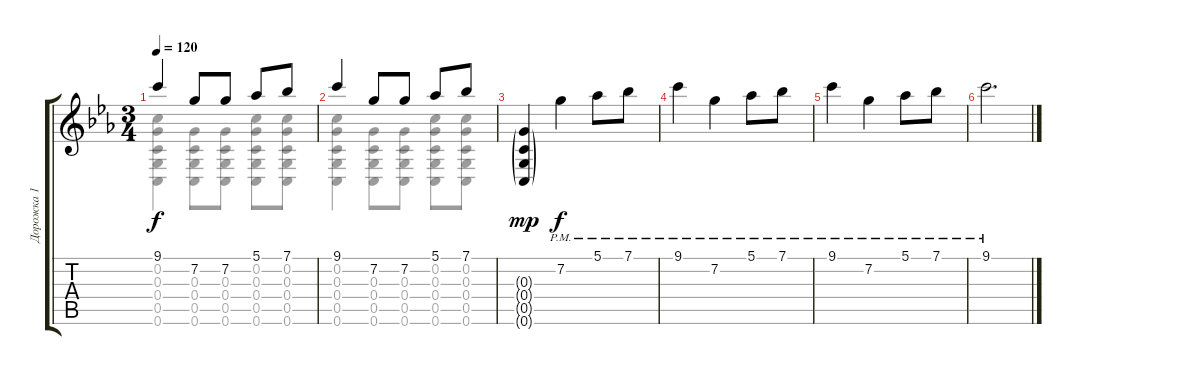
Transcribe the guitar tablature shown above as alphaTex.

\track ("Дорожка 1" "Дорожка 1") {instrument acousticguitarsteel}
\staff {score tabs}
\tuning (Eb4 C4 G3 C3 G2 C2) {hide}
\voice
\ts (3 4)
\tempo 120
\clef g2
\ks cminor
9.1.4{dy f} 7.2.8 7.2.8 5.1.8 7.1.8 |
9.1.4 7.2.8 7.2.8 5.1.8 7.1.8 |
(0.3{g} 0.4{g} 0.5{g} 0.6{g}).4{dy mp} 7.2{pm}.4{dy f} 5.1{pm}.8 7.1{pm}.8 |
9.1{pm}.4 7.2{pm}.4 5.1{pm}.8 7.1{pm}.8 |
9.1{pm}.4 7.2{pm}.4 5.1{pm}.8 7.1{pm}.8 |
9.1{pm}.2{d}
\voice
\clef g2
\ottava regular
\simile none
\ks cminor
(0.2 0.3 0.4 0.5 0.6).4{dy f} (0.3 0.4 0.5 0.6).8 (0.3 0.4 0.5 0.6).8 (0.2 0.3 0.4 0.5 0.6).8 (0.2 0.3 0.4 0.5 0.6).8 |
(0.2 0.3 0.4 0.5 0.6).4 (0.3 0.4 0.5 0.6).8 (0.3 0.4 0.5 0.6).8 (0.2 0.3 0.4 0.5 0.6).8 (0.2 0.3 0.4 0.5 0.6).8 |
|
|
|
